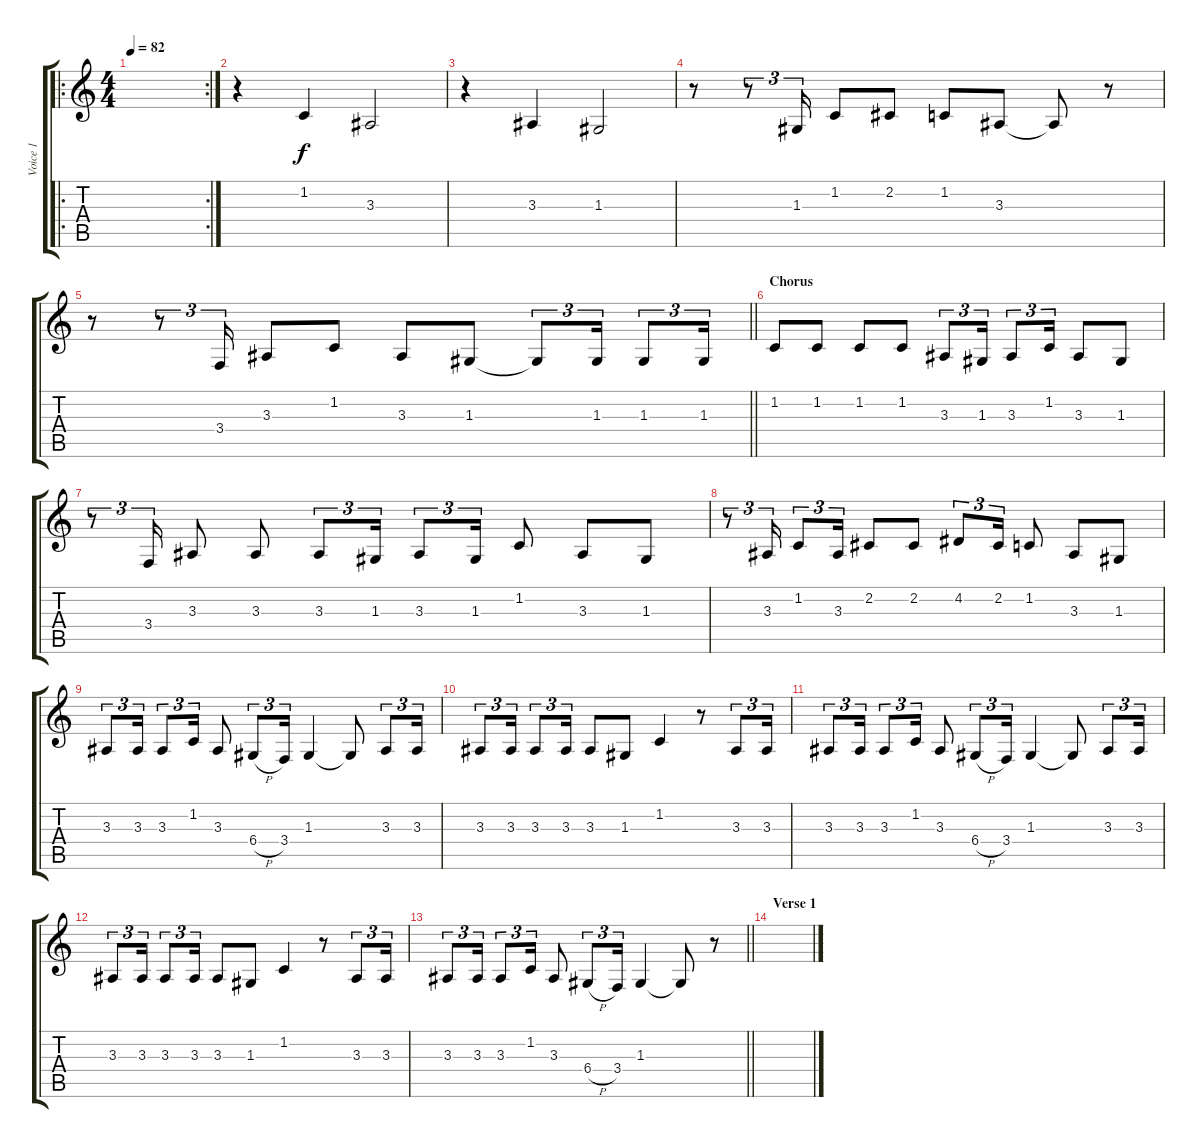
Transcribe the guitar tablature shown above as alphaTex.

\track ("Voice 1" "Voice 1") {instrument clarinet}
\staff {score tabs}
\tuning (E4 B3 G3 D3 A2 E2) {hide}
\ro
\rc 2
\ts (4 4)
\tempo 82
\clef g2
\ks c
|
r.4 1.2.4 3.3.2 |
r.4 3.3.4 1.3.2 |
r.8 r.8{tu (3 2)} 1.3.16{tu (3 2)} 1.2.8 2.2.8 1.2.8 3.3.8 3.3{t}.8 r.8 |
\barLineRight lightlight
r.8 r.8{tu (3 2)} 3.4.16{tu (3 2)} 3.3.8 1.2.8 3.3.8 1.3.8 1.3{t}.8{tu (3 2)} 1.3.16{tu (3 2)} 1.3.8{tu (3 2)} 1.3.16{tu (3 2)} |
\section ("" "Chorus")
1.2.8 1.2.8 1.2.8 1.2.8 3.3.8{tu (3 2)} 1.3.16{tu (3 2)} 3.3.8{tu (3 2)} 1.2.16{tu (3 2)} 3.3.8 1.3.8 |
r.8{tu (3 2)} 3.4.16{tu (3 2)} 3.3.8 3.3.8 3.3.8{tu (3 2)} 1.3.16{tu (3 2)} 3.3.8{tu (3 2)} 1.3.16{tu (3 2)} 1.2.8 3.3.8 1.3.8 |
r.8{tu (3 2)} 3.3.16{tu (3 2)} 1.2.8{tu (3 2)} 3.3.16{tu (3 2)} 2.2.8 2.2.8 4.2.8{tu (3 2)} 2.2.16{tu (3 2)} 1.2.8 3.3.8 1.3.8 |
3.3.8{tu (3 2)} 3.3.16{tu (3 2)} 3.3.8{tu (3 2)} 1.2.16{tu (3 2)} 3.3.8 6.4{h}.8{tu (3 2)} 3.4.16{tu (3 2)} 1.3.4 1.3{t}.8 3.3.8{tu (3 2)} 3.3.16{tu (3 2)} |
3.3.8{tu (3 2)} 3.3.16{tu (3 2)} 3.3.8{tu (3 2)} 3.3.16{tu (3 2)} 3.3.8 1.3.8 1.2.4 r.8 3.3.8{tu (3 2)} 3.3.16{tu (3 2)} |
3.3.8{tu (3 2)} 3.3.16{tu (3 2)} 3.3.8{tu (3 2)} 1.2.16{tu (3 2)} 3.3.8 6.4{h}.8{tu (3 2)} 3.4.16{tu (3 2)} 1.3.4 1.3{t}.8 3.3.8{tu (3 2)} 3.3.16{tu (3 2)} |
3.3.8{tu (3 2)} 3.3.16{tu (3 2)} 3.3.8{tu (3 2)} 3.3.16{tu (3 2)} 3.3.8 1.3.8 1.2.4 r.8 3.3.8{tu (3 2)} 3.3.16{tu (3 2)} |
\barLineRight lightlight
3.3.8{tu (3 2)} 3.3.16{tu (3 2)} 3.3.8{tu (3 2)} 1.2.16{tu (3 2)} 3.3.8 6.4{h}.8{tu (3 2)} 3.4.16{tu (3 2)} 1.3.4 1.3{t}.8 r.8 |
\section ("" "Verse 1")
